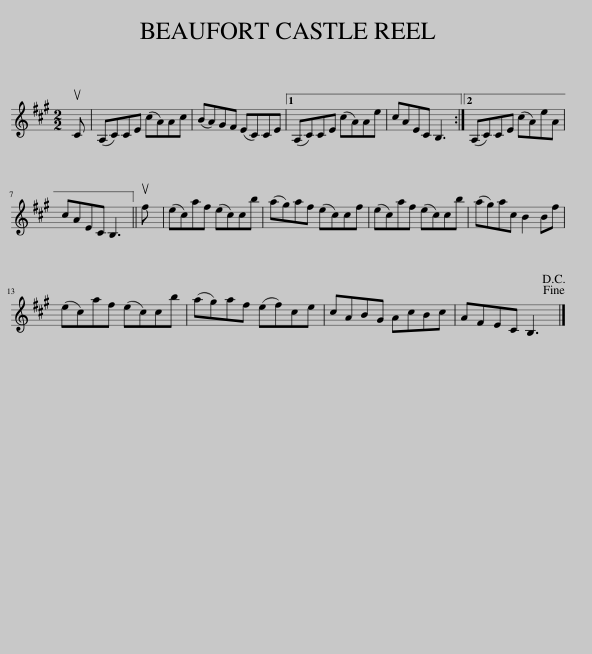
X:1
L:1/8
M:2/2
I:linebreak $
K:A
V:1 treble
V:1
 uC | (A,C)CE (cA)Ac | (BA)GF (EC)CE |1 (A,C)CE (cA)Ae | cAEC B,3 :|2 %5
 (A,C)CE (cA)eA |$ cAEC B,3 || uf | (ec)af (ec)cb | (ag)af (ec)cf | %10
 (ec)af (ec)cb | (ag)ac B2 Bf |$ (ec)af (ec)cb | (ag)af (ef)ce | cABG AcBc | %15
 AFEC B,3!fine!!D.C.! |] %16
